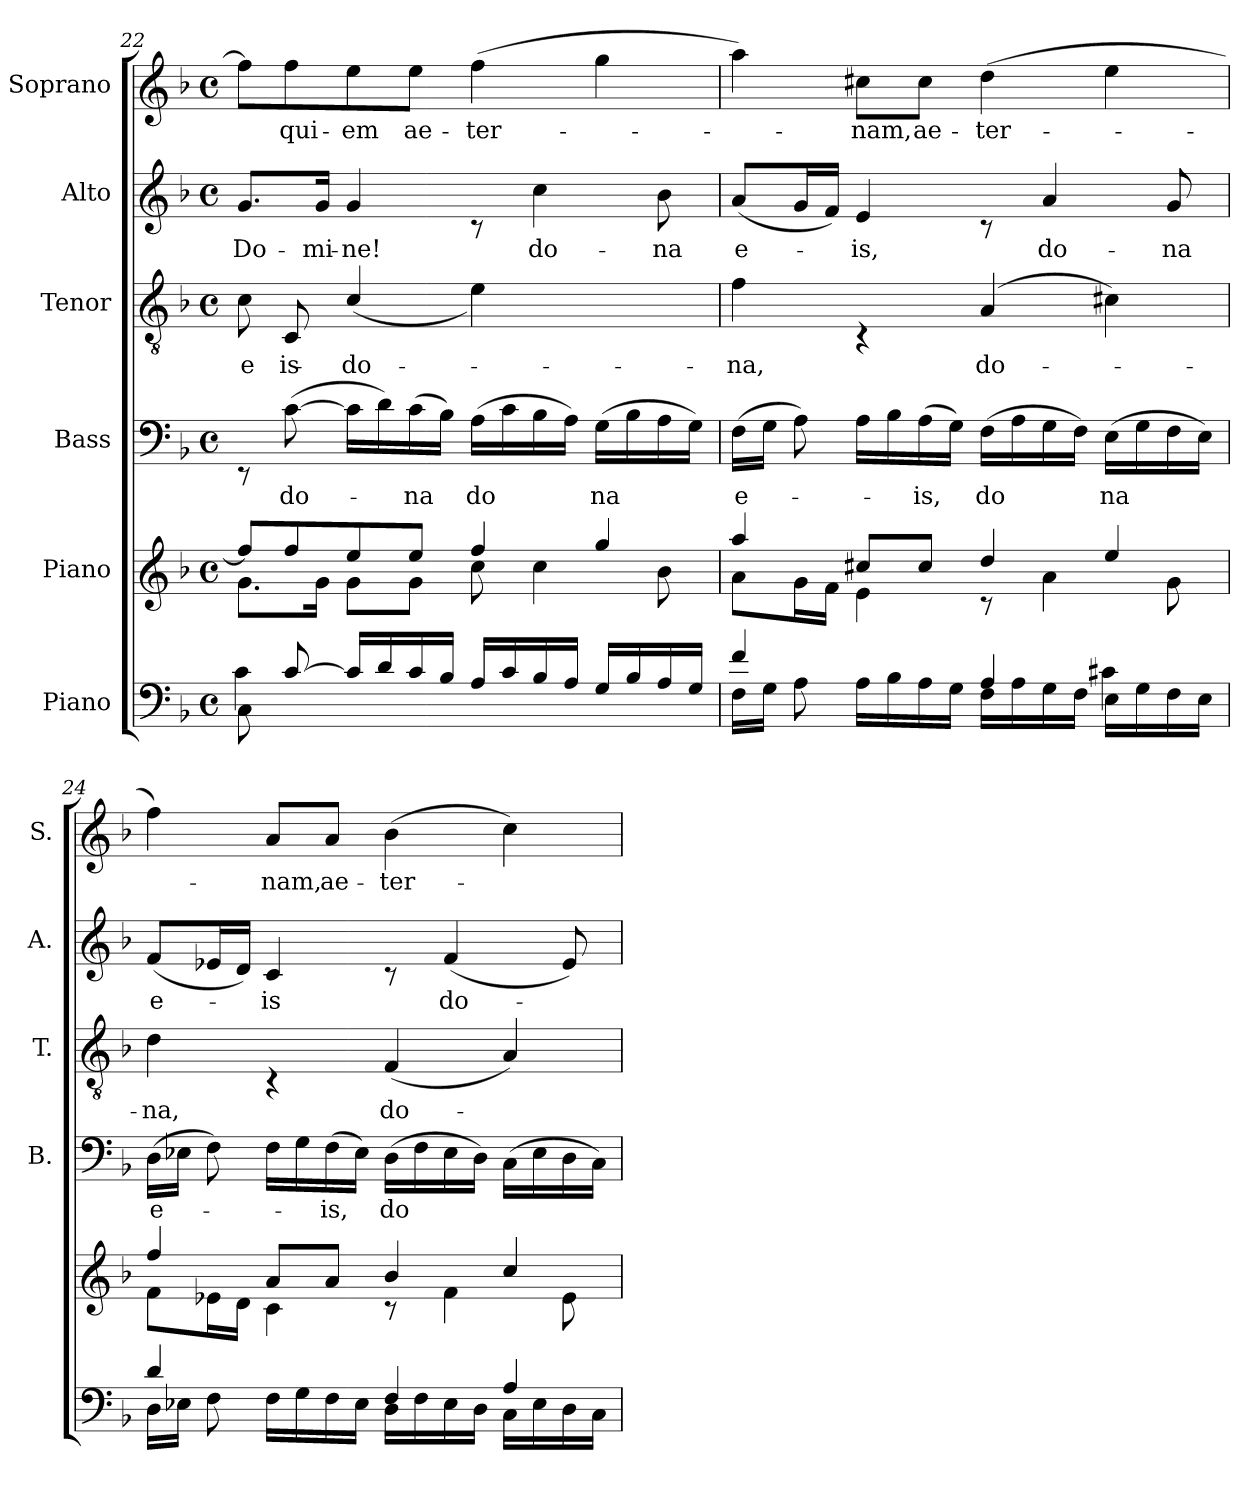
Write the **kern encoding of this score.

**kern	**kern	**kern	**text	**kern	**text	**kern	**text	**kern	**text
*part6	*part5	*part4	*part4	*part3	*part3	*part2	*part2	*part1	*part1
*staff6	*staff5	*staff4	*staff4	*staff3	*staff3	*staff2	*staff2	*staff1	*staff1
*I"Piano	*I"Piano	*I"Bass	*	*I"Tenor	*	*I"Alto	*	*I"Soprano	*
*	*	*I'B.	*	*I'T.	*	*I'A.	*	*I'S.	*
*clefF4	*clefG2	*clefF4	*	*clefGv2	*	*clefG2	*	*clefG2	*
*k[b-]	*k[b-]	*k[b-]	*	*k[b-]	*	*k[b-]	*	*k[b-]	*
*F:	*F:	*F:	*	*F:	*	*F:	*	*F:	*
*M4/4	*M4/4	*M4/4	*	*M4/4	*	*M4/4	*	*M4/4	*
*met(c)	*met(c)	*met(c)	*	*met(c)	*	*met(c)	*	*met(c)	*
=22	=22	=22	=22	=22	=22	=22	=22	=22	=22
*^	*^	*	*	*	*	*	*	*	*
*	*^	*	*	*	*	*	*	*	*	*	*
!	!	!	!	!	!	!	!	!LO:LY:b	!	!LO:LY:b	!	!
*	*	*	*	*	*	*	*^	*	*	*	*	*
8C\	4c\	8ryy	8ff/L]	8.g\L	8rEE	.	8c\	8ryy	e-	8.g/L	Do-	8ff\L]	.
!	!	!	!	!	!	!LO:LY:b	!	!	!LO:LY:b	!	!	!	!LO:LY:b
2..ryy	.	[8c/	8ff/	.	(>[8c\	do-	8ryy	8C/	-is	.	.	8ff\	-qui-
!	!	!	!	!	!	!	!	!	!	!	!LO:LY:b	!	!
.	.	.	.	16g\Jk	.	.	.	.	.	16g/Jk	-mi-	.	.
!	!	!	!	!	!	!	!	!	!LO:LY:b	!	!LO:LY:b	!	!LO:LY:b
.	2.ryy	16c/LL]	8ee/	8g\L	16c\LL]	.	(<4c/	4ryy	-do-	4g/	-ne!	8ee\	-em
.	.	16d/	.	.	16d\)	.	.	.	.	.	.	.	.
!	!	!	!	!	!	!LO:LY:b	!	!	!	!	!	!	!LO:LY:b
.	.	16c/	8ee/J	8g\J	(>16c\	-na	.	.	.	.	.	8ee\J	ae-
.	.	16B-/JJ	.	.	16B-\JJ)	.	.	.	.	.	.	.	.
!	!	!	!	!	!	!LO:LY:b	!	!	!	!	!	!	!LO:LY:b
.	.	16A/LL	4ff/	8cc\	(>16A\LL	do	2ryy	4e\)	.	8rc	.	(>4ff\	-ter-
.	.	16c/	.	.	16c\	.	.	.	.	.	.	.	.
!	!	!	!	!	!	!	!	!	!	!	!LO:LY:b	!	!
.	.	16B-/	.	4cc\	16B-\	.	.	.	.	4cc\	do-	.	.
.	.	16A/JJ	.	.	16A\JJ)	.	.	.	.	.	.	.	.
!	!	!	!	!	!	!LO:LY:b	!	!	!	!	!	!	!
.	.	16G/LL	4gg/	.	(>16G\LL	na	.	4ryy	.	.	.	4gg\	.
.	.	16B-/	.	.	16B-\	.	.	.	.	.	.	.	.
!	!	!	!	!	!	!	!	!	!	!	!LO:LY:b	!	!
.	.	16A/	.	8b-\	16A\	.	.	.	.	8b-\	-na	.	.
.	.	16G/JJ	.	.	16G\JJ)	.	.	.	.	.	.	.	.
*	*	*	*	*	*	*	*v	*v	*	*	*	*	*
!!LO:PB:g=z
=23	=23	=23	=23	=23	=23	=23	=23	=23	=23	=23	=23	=23
!	!	!	!	!	!	!LO:LY:b	!	!LO:LY:b	!	!LO:LY:b	!	!
*	*	*	*	*	*^	*	*	*	*	*	*	*
16F\LL	4f/	8ryy	4aa/	8a\L	(>16F\LL	8ryy	e-	4f\	na,	(<8a/L	e-	4aa\)	.
16G\JJ	.	.	.	.	16G\JJ	.	.	.	.	.	.	.	.
8ryy	.	8A\	.	16g\L	8ryy	8A\)	.	.	.	16g/L	.	.	.
.	.	.	.	16f\JJ	.	.	.	.	.	16f/JJ)	.	.	.
!	!	!	!	!	!	!	!	!	!	!	!LO:LY:b	!	!LO:LY:b
16A\LL	2.ryy	4ryy	8cc#X/L	4e\	16A\LL	4ryy	.	4rC	.	4e/	-is,	8cc#X\L	-nam,
16B-\	.	.	.	.	16B-\	.	.	.	.	.	.	.	.
!	!	!	!	!	!	!	!LO:LY:b	!	!	!	!	!	!LO:LY:b
16A\	.	.	8cc#/J	.	(>16A\	.	-is,	.	.	.	.	8cc#\J	ae-
16G\JJ	.	.	.	.	16G\JJ)	.	.	.	.	.	.	.	.
!	!	!	!	!	!	!	!LO:LY:b	!	!LO:LY:b	!	!	!	!LO:LY:b
4A/	.	16F\LL	4dd/	8rc	2ryy	(>16F\LL	do	(<4A/	do-	8rc	.	(>4dd\	-ter-
.	.	16A\	.	.	.	16A\	.	.	.	.	.	.	.
!	!	!	!	!	!	!	!	!	!	!	!LO:LY:b	!	!
.	.	16G\	.	4a\	.	16G\	.	.	.	4a/	do-	.	.
.	.	16F\JJ	.	.	.	16F\JJ)	.	.	.	.	.	.	.
!	!	!	!	!	!	!	!LO:LY:b	!	!	!	!	!	!
16E\LL	.	4c#X\	4ee/	.	.	(>16E\LL	na	4c#X\)	.	.	.	4ee\	.
16G\	.	.	.	.	.	16G\	.	.	.	.	.	.	.
!	!	!	!	!	!	!	!	!	!	!	!LO:LY:b	!	!
16F\	.	.	.	8g\	.	16F\	.	.	.	8g/	-na	.	.
16E\JJ	.	.	.	.	.	16E\JJ)	.	.	.	.	.	.	.
=24	=24	=24	=24	=24	=24	=24	=24	=24	=24	=24	=24	=24	=24
!	!	!	!	!	!	!	!LO:LY:b	!	!LO:LY:b	!	!LO:LY:b	!	!
16D\LL	4d/	8ryy	4ff/	8f\L	(>16D\LL	8ryy	e-	4d\	-na,	(<8f/L	e-	4ff\)	.
16E-X\JJ	.	.	.	.	16E-X\JJ	.	.	.	.	.	.	.	.
8ryy	.	8F\	.	16e-X\L	8ryy	8F\)	.	.	.	16e-X/L	.	.	.
.	.	.	.	16d\JJ	.	.	.	.	.	16d/JJ)	.	.	.
!	!	!	!	!	!	!	!	!	!	!	!LO:LY:b	!	!LO:LY:b
16F\LL	2.ryy	4ryy	8a/L	4c\	16F\LL	4ryy	.	4rC	.	4c/	-is	8a/L	-nam,
16G\	.	.	.	.	16G\	.	.	.	.	.	.	.	.
!	!	!	!	!	!	!	!LO:LY:b	!	!	!	!	!	!LO:LY:b
16F\	.	.	8a/J	.	(>16F\	.	-is,	.	.	.	.	8a/J	ae-
16E-\JJ	.	.	.	.	16E-\JJ)	.	.	.	.	.	.	.	.
!	!	!	!	!	!	!	!LO:LY:b	!	!LO:LY:b	!	!	!	!LO:LY:b
4F/	.	16D\LL	4b-/	8rc	2ryy	(>16D\LL	do	(<4F/	do-	8rc	.	(>4b-\	-ter-
.	.	16F\	.	.	.	16F\	.	.	.	.	.	.	.
!	!	!	!	!	!	!	!	!	!	!	!LO:LY:b	!	!
.	.	16E-\	.	4f\	.	16E-\	.	.	.	(<4f/	do-	.	.
.	.	16D\JJ	.	.	.	16D\JJ)	.	.	.	.	.	.	.
16C\LL	.	4A/	4cc/	.	.	(>16C\LL	.	4A/)	.	.	.	4cc\)	.
16E-\	.	.	.	.	.	16E-\	.	.	.	.	.	.	.
16D\	.	.	.	8e-\	.	16D\	.	.	.	8e-/)	.	.	.
16C\JJ	.	.	.	.	.	16C\JJ)	.	.	.	.	.	.	.
*v	*v	*v	*	*	*v	*v	*	*	*	*	*	*	*
*	*v	*v	*	*	*	*	*	*	*	*
=	=	=	=	=	=	=	=	=	=
*-	*-	*-	*-	*-	*-	*-	*-	*-	*-
